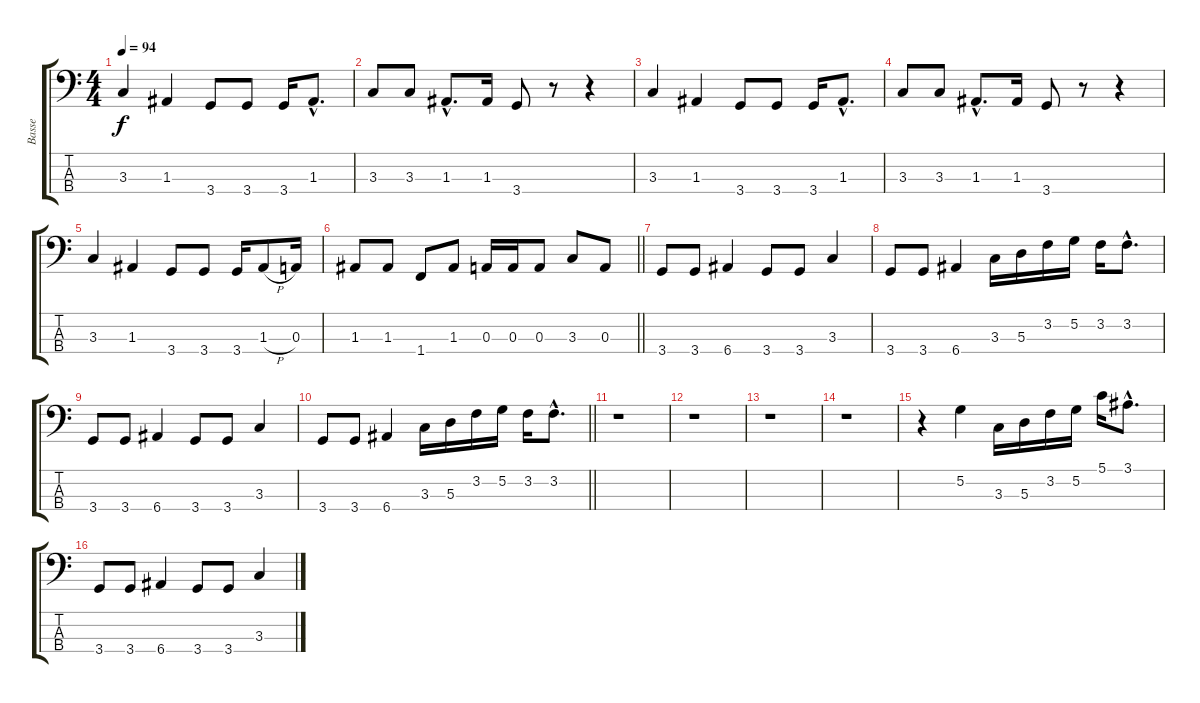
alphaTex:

\track ("Basse" "Basse") {instrument electricbassfinger}
\staff {score tabs}
\tuning (G2 D2 A1 E1) {hide}
\ts (4 4)
\tempo 94
\clef f4
\ks c
3.3.4{dy f} 1.3.4 3.4.8 3.4.8 3.4.16 1.3{hac}.8{d} |
3.3.8 3.3.8 1.3{hac}.8{d} 1.3.16 3.4.8 r.8 r.4 |
3.3.4 1.3.4 3.4.8 3.4.8 3.4.16 1.3{hac}.8{d} |
3.3.8 3.3.8 1.3{hac}.8{d} 1.3.16 3.4.8 r.8 r.4 |
3.3.4 1.3.4 3.4.8 3.4.8 3.4.16 1.3{h}.8 0.3.16 |
\barLineRight lightlight
1.3.8 1.3.8 1.4.8 1.3.8 0.3.16 0.3.16 0.3.8 3.3.8 0.3.8 |
3.4.8 3.4.8 6.4.4 3.4.8 3.4.8 3.3.4 |
3.4.8 3.4.8 6.4.4 3.3.16 5.3.16 3.2.16 5.2.16 3.2.16 3.2{hac}.8{d} |
3.4.8 3.4.8 6.4.4 3.4.8 3.4.8 3.3.4 |
\barLineRight lightlight
3.4.8 3.4.8 6.4.4 3.3.16 5.3.16 3.2.16 5.2.16 3.2.16 3.2{hac}.8{d} |
r.1 |
r.1 |
r.1 |
r.1 |
r.4 5.2.4 3.3.16 5.3.16 3.2.16 5.2.16 5.1.16 3.1{hac}.8{d} |
3.4.8 3.4.8 6.4.4 3.4.8 3.4.8 3.3.4
